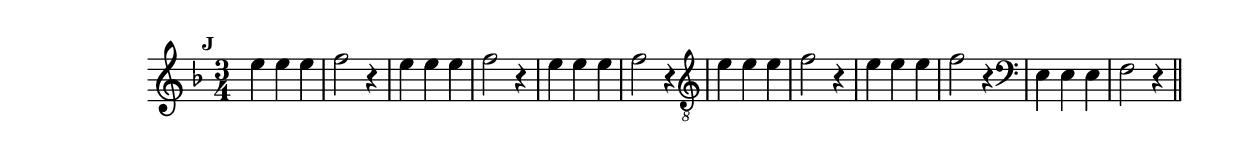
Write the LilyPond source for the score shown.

%% -*- coding: utf-8 -*-
\version "2.12.1"

%% \header { texidoc="Perguntas e Respostas"}

\relative c'' {

  \override Staff.TimeSignature #'style = #'()
  \time 3/4 
  \override Score.BarNumber #'transparent = ##t
  \override Score.RehearsalMark #'font-size = #-2
  \override Score.BarNumber #'transparent = ##t
  \set Score.markFormatter = #format-mark-numbers
  \key d \minor

  \mark 9

  %% CAVAQUINHO - BANJO
  \tag #'cv {
    e4 e e | f2 r4 
  }

  %% BANDOLIM
  \tag #'bd {
    e4 e e | f2 r4 
  }

  %% VIOLA
  \tag #'va {
    e4 e e | f2 r4 
  }

  %% VIOLÃO TENOR
  \tag #'vt {
    \clef "G_8"
    e,4 e e | f2 r4  
  }

  %% VIOLÃO
  \tag #'vi {
    \clef "G_8"
    e4 e e | f2 r4 
  }

  %% BAIXO - BAIXOLÃO
  \tag #'bx {
    \clef bass
    e,4 e e | f2 r4   
  }


  %% END DOCUMENT
  \bar "||"
}
